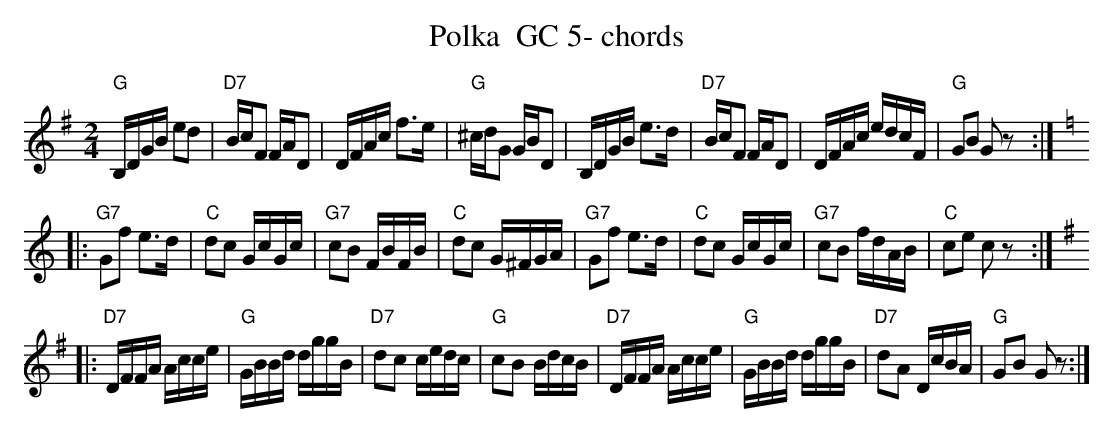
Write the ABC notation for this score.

X:1
T:Polka  GC 5- chords
M:2/4
L:1/16
K:Gmaj%%MIDI gchordon
"G"B,DGB e2d2 | "D7"BcF2 FAD2 | DFAc f3e | "G"^cdG2 GBD2 | B,DGB e3d | "D7"BcF2 FAD2 | DFAc edcF | "G"G2B2 G2z2 :: [K:Cmaj]
"G7"G2f2 e3d | "C"d2c2 GcGc | "G7"c2B2 FBFB | "C"d2c2 G^FGA | "G7"G2f2 e3d | "C"d2c2 GcGc | "G7"c2B2 fdAB | "C"c2e2 c2z2 :: [K:Gmaj]
"D7"DFFA Acce | "G"GBBd dggB | "D7"d2c2 cedc | "G"c2B2 BdcB | "D7"DFFA Acce | "G"GBBd dggB | "D7"d2A2 DcBA | "G"G2B2 G2z2 :|
